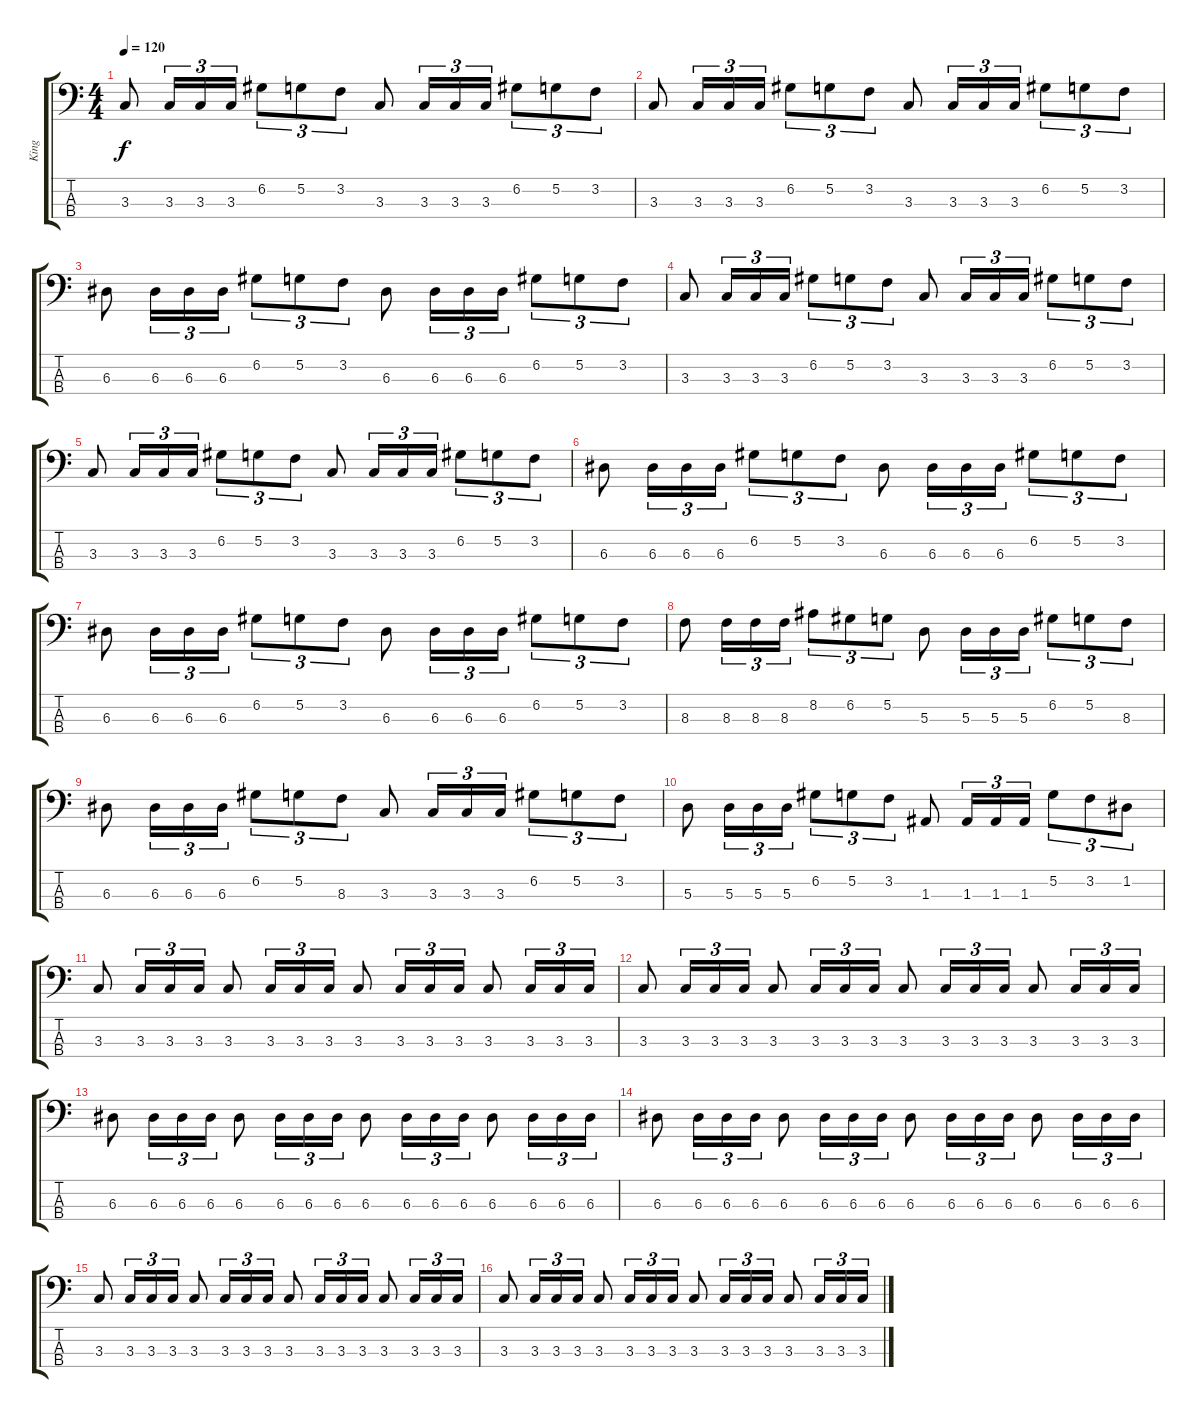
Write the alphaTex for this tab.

\track ("King" "King") {instrument electricbassfinger}
\staff {score tabs}
\tuning (G2 D2 A1 E1) {hide}
\ts (4 4)
\tempo 120
\clef f4
\ks c
3.3.8{dy f instrument electricbassfinger} 3.3.16{tu (3 2)} 3.3.16{tu (3 2)} 3.3.16{tu (3 2)} 6.2.8{tu (3 2)} 5.2.8{tu (3 2)} 3.2.8{tu (3 2)} 3.3.8 3.3.16{tu (3 2)} 3.3.16{tu (3 2)} 3.3.16{tu (3 2)} 6.2.8{tu (3 2)} 5.2.8{tu (3 2)} 3.2.8{tu (3 2)} |
3.3.8 3.3.16{tu (3 2)} 3.3.16{tu (3 2)} 3.3.16{tu (3 2)} 6.2.8{tu (3 2)} 5.2.8{tu (3 2)} 3.2.8{tu (3 2)} 3.3.8 3.3.16{tu (3 2)} 3.3.16{tu (3 2)} 3.3.16{tu (3 2)} 6.2.8{tu (3 2)} 5.2.8{tu (3 2)} 3.2.8{tu (3 2)} |
6.3.8 6.3.16{tu (3 2)} 6.3.16{tu (3 2)} 6.3.16{tu (3 2)} 6.2.8{tu (3 2)} 5.2.8{tu (3 2)} 3.2.8{tu (3 2)} 6.3.8 6.3.16{tu (3 2)} 6.3.16{tu (3 2)} 6.3.16{tu (3 2)} 6.2.8{tu (3 2)} 5.2.8{tu (3 2)} 3.2.8{tu (3 2)} |
3.3.8 3.3.16{tu (3 2)} 3.3.16{tu (3 2)} 3.3.16{tu (3 2)} 6.2.8{tu (3 2)} 5.2.8{tu (3 2)} 3.2.8{tu (3 2)} 3.3.8 3.3.16{tu (3 2)} 3.3.16{tu (3 2)} 3.3.16{tu (3 2)} 6.2.8{tu (3 2)} 5.2.8{tu (3 2)} 3.2.8{tu (3 2)} |
3.3.8 3.3.16{tu (3 2)} 3.3.16{tu (3 2)} 3.3.16{tu (3 2)} 6.2.8{tu (3 2)} 5.2.8{tu (3 2)} 3.2.8{tu (3 2)} 3.3.8 3.3.16{tu (3 2)} 3.3.16{tu (3 2)} 3.3.16{tu (3 2)} 6.2.8{tu (3 2)} 5.2.8{tu (3 2)} 3.2.8{tu (3 2)} |
6.3.8 6.3.16{tu (3 2)} 6.3.16{tu (3 2)} 6.3.16{tu (3 2)} 6.2.8{tu (3 2)} 5.2.8{tu (3 2)} 3.2.8{tu (3 2)} 6.3.8 6.3.16{tu (3 2)} 6.3.16{tu (3 2)} 6.3.16{tu (3 2)} 6.2.8{tu (3 2)} 5.2.8{tu (3 2)} 3.2.8{tu (3 2)} |
6.3.8 6.3.16{tu (3 2)} 6.3.16{tu (3 2)} 6.3.16{tu (3 2)} 6.2.8{tu (3 2)} 5.2.8{tu (3 2)} 3.2.8{tu (3 2)} 6.3.8 6.3.16{tu (3 2)} 6.3.16{tu (3 2)} 6.3.16{tu (3 2)} 6.2.8{tu (3 2)} 5.2.8{tu (3 2)} 3.2.8{tu (3 2)} |
8.3.8 8.3.16{tu (3 2)} 8.3.16{tu (3 2)} 8.3.16{tu (3 2)} 8.2.8{tu (3 2)} 6.2.8{tu (3 2)} 5.2.8{tu (3 2)} 5.3.8 5.3.16{tu (3 2)} 5.3.16{tu (3 2)} 5.3.16{tu (3 2)} 6.2.8{tu (3 2)} 5.2.8{tu (3 2)} 8.3.8{tu (3 2)} |
6.3.8 6.3.16{tu (3 2)} 6.3.16{tu (3 2)} 6.3.16{tu (3 2)} 6.2.8{tu (3 2)} 5.2.8{tu (3 2)} 8.3.8{tu (3 2)} 3.3.8 3.3.16{tu (3 2)} 3.3.16{tu (3 2)} 3.3.16{tu (3 2)} 6.2.8{tu (3 2)} 5.2.8{tu (3 2)} 3.2.8{tu (3 2)} |
5.3.8 5.3.16{tu (3 2)} 5.3.16{tu (3 2)} 5.3.16{tu (3 2)} 6.2.8{tu (3 2)} 5.2.8{tu (3 2)} 3.2.8{tu (3 2)} 1.3.8 1.3.16{tu (3 2)} 1.3.16{tu (3 2)} 1.3.16{tu (3 2)} 5.2.8{tu (3 2)} 3.2.8{tu (3 2)} 1.2.8{tu (3 2)} |
3.3.8 3.3.16{tu (3 2)} 3.3.16{tu (3 2)} 3.3.16{tu (3 2)} 3.3.8 3.3.16{tu (3 2)} 3.3.16{tu (3 2)} 3.3.16{tu (3 2)} 3.3.8 3.3.16{tu (3 2)} 3.3.16{tu (3 2)} 3.3.16{tu (3 2)} 3.3.8 3.3.16{tu (3 2)} 3.3.16{tu (3 2)} 3.3.16{tu (3 2)} |
3.3.8 3.3.16{tu (3 2)} 3.3.16{tu (3 2)} 3.3.16{tu (3 2)} 3.3.8 3.3.16{tu (3 2)} 3.3.16{tu (3 2)} 3.3.16{tu (3 2)} 3.3.8 3.3.16{tu (3 2)} 3.3.16{tu (3 2)} 3.3.16{tu (3 2)} 3.3.8 3.3.16{tu (3 2)} 3.3.16{tu (3 2)} 3.3.16{tu (3 2)} |
6.3.8 6.3.16{tu (3 2)} 6.3.16{tu (3 2)} 6.3.16{tu (3 2)} 6.3.8 6.3.16{tu (3 2)} 6.3.16{tu (3 2)} 6.3.16{tu (3 2)} 6.3.8 6.3.16{tu (3 2)} 6.3.16{tu (3 2)} 6.3.16{tu (3 2)} 6.3.8 6.3.16{tu (3 2)} 6.3.16{tu (3 2)} 6.3.16{tu (3 2)} |
6.3.8 6.3.16{tu (3 2)} 6.3.16{tu (3 2)} 6.3.16{tu (3 2)} 6.3.8 6.3.16{tu (3 2)} 6.3.16{tu (3 2)} 6.3.16{tu (3 2)} 6.3.8 6.3.16{tu (3 2)} 6.3.16{tu (3 2)} 6.3.16{tu (3 2)} 6.3.8 6.3.16{tu (3 2)} 6.3.16{tu (3 2)} 6.3.16{tu (3 2)} |
3.3.8 3.3.16{tu (3 2)} 3.3.16{tu (3 2)} 3.3.16{tu (3 2)} 3.3.8 3.3.16{tu (3 2)} 3.3.16{tu (3 2)} 3.3.16{tu (3 2)} 3.3.8 3.3.16{tu (3 2)} 3.3.16{tu (3 2)} 3.3.16{tu (3 2)} 3.3.8 3.3.16{tu (3 2)} 3.3.16{tu (3 2)} 3.3.16{tu (3 2)} |
3.3.8 3.3.16{tu (3 2)} 3.3.16{tu (3 2)} 3.3.16{tu (3 2)} 3.3.8 3.3.16{tu (3 2)} 3.3.16{tu (3 2)} 3.3.16{tu (3 2)} 3.3.8 3.3.16{tu (3 2)} 3.3.16{tu (3 2)} 3.3.16{tu (3 2)} 3.3.8 3.3.16{tu (3 2)} 3.3.16{tu (3 2)} 3.3.16{tu (3 2)}
